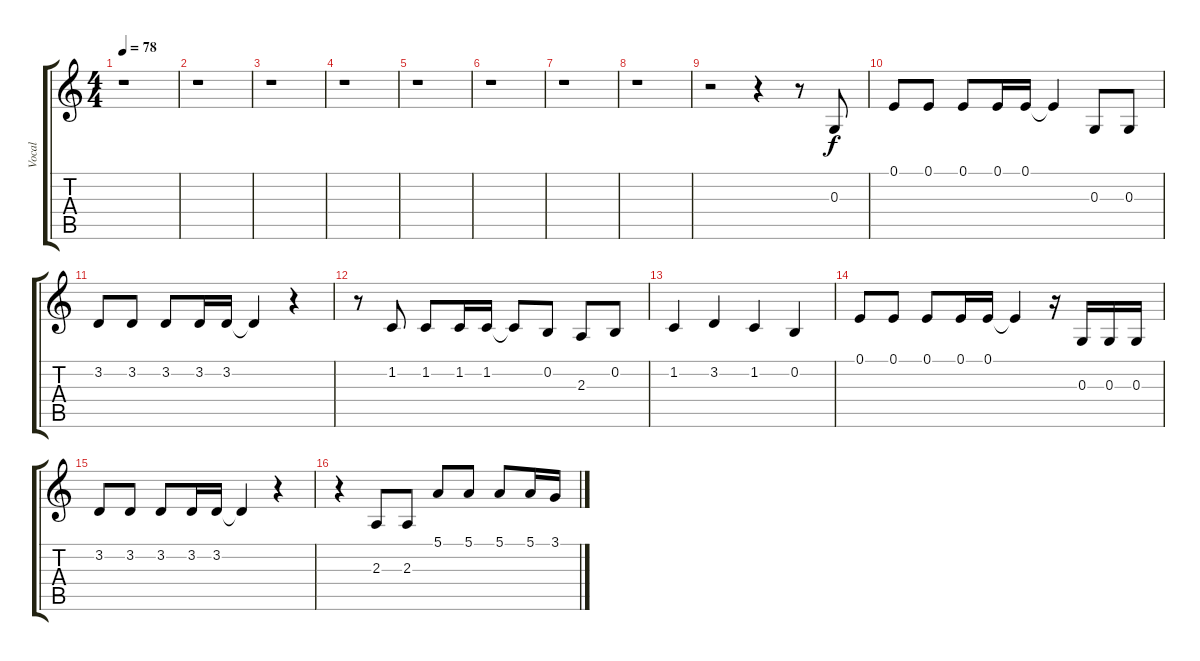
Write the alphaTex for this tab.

\track ("Vocal" "Vocal") {instrument altosax}
\staff {score tabs}
\tuning (E4 B3 G3 D3 A2 E2) {hide}
\ts (4 4)
\tempo 78
\clef g2
\ks c
r.1{dy f instrument altosax} |
r.1 |
r.1 |
r.1 |
r.1 |
r.1 |
r.1 |
r.1 |
r.2 r.4 r.8 0.3.8 |
0.1.8 0.1.8 0.1.8 0.1.16 0.1.16 0.1{t}.4 0.3.8 0.3.8 |
3.2.8 3.2.8 3.2.8 3.2.16 3.2.16 3.2{t}.4 r.4 |
r.8 1.2.8 1.2.8 1.2.16 1.2.16 1.2{t}.8 0.2.8 2.3.8 0.2.8 |
1.2.4 3.2.4 1.2.4 0.2.4 |
0.1.8 0.1.8 0.1.8 0.1.16 0.1.16 0.1{t}.4 r.16 0.3.16 0.3.16 0.3.16 |
3.2.8 3.2.8 3.2.8 3.2.16 3.2.16 3.2{t}.4 r.4 |
r.4 2.3.8 2.3.8 5.1.8 5.1.8 5.1.8 5.1.16 3.1.16
